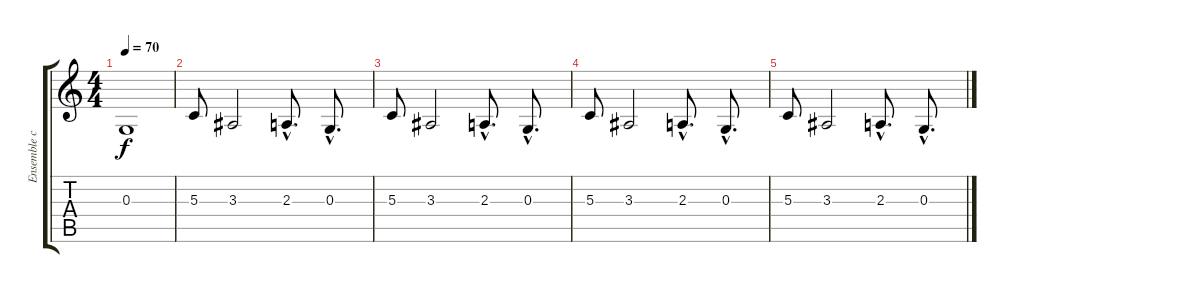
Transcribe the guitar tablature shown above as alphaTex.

\track ("Ensemble cordes" "Ensemble c") {instrument stringensemble2}
\staff {score tabs}
\tuning (E4 B3 G3 D3 A2 E2) {hide}
\ts (4 4)
\tempo 70
\clef g2
\ks c
0.3{t}.1{dy f} |
5.3.8{volume 13} 3.3.2 2.3{hac}.8{d} 0.3{hac}.8{d} |
5.3.8 3.3.2 2.3{hac}.8{d} 0.3{hac}.8{d} |
5.3.8 3.3.2 2.3{hac}.8{d} 0.3{hac}.8{d} |
5.3.8 3.3.2 2.3{hac}.8{d} 0.3{hac}.8{d}
